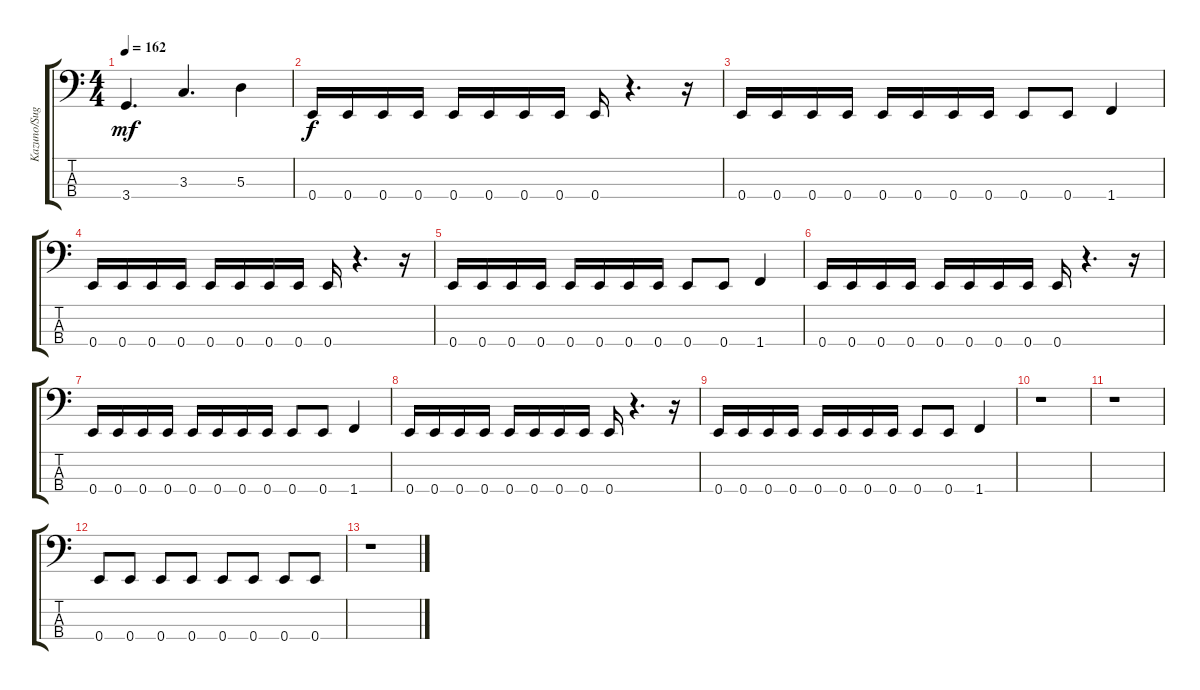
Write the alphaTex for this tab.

\track ("Kazuno/Sugiya" "Kazuno/Sug") {instrument electricbassfinger}
\staff {score tabs}
\tuning (G2 D2 A1 E1) {hide}
\ts (4 4)
\tempo 162
\clef f4
\ks c
3.4.4{d dy mf} 3.3.4{d} 5.3.4 |
0.4.16{dy f} 0.4.16 0.4.16 0.4.16 0.4.16 0.4.16 0.4.16 0.4.16 0.4.16 r.4{d} r.16 |
0.4.16 0.4.16 0.4.16 0.4.16 0.4.16 0.4.16 0.4.16 0.4.16 0.4.8 0.4.8 1.4.4 |
0.4.16 0.4.16 0.4.16 0.4.16 0.4.16 0.4.16 0.4.16 0.4.16 0.4.16 r.4{d} r.16 |
0.4.16 0.4.16 0.4.16 0.4.16 0.4.16 0.4.16 0.4.16 0.4.16 0.4.8 0.4.8 1.4.4 |
0.4.16 0.4.16 0.4.16 0.4.16 0.4.16 0.4.16 0.4.16 0.4.16 0.4.16 r.4{d} r.16 |
0.4.16 0.4.16 0.4.16 0.4.16 0.4.16 0.4.16 0.4.16 0.4.16 0.4.8 0.4.8 1.4.4 |
0.4.16 0.4.16 0.4.16 0.4.16 0.4.16 0.4.16 0.4.16 0.4.16 0.4.16 r.4{d} r.16 |
0.4.16 0.4.16 0.4.16 0.4.16 0.4.16 0.4.16 0.4.16 0.4.16 0.4.8 0.4.8 1.4.4 |
r.1 |
r.1 |
0.4.8 0.4.8 0.4.8 0.4.8 0.4.8 0.4.8 0.4.8 0.4.8 |
r.1
